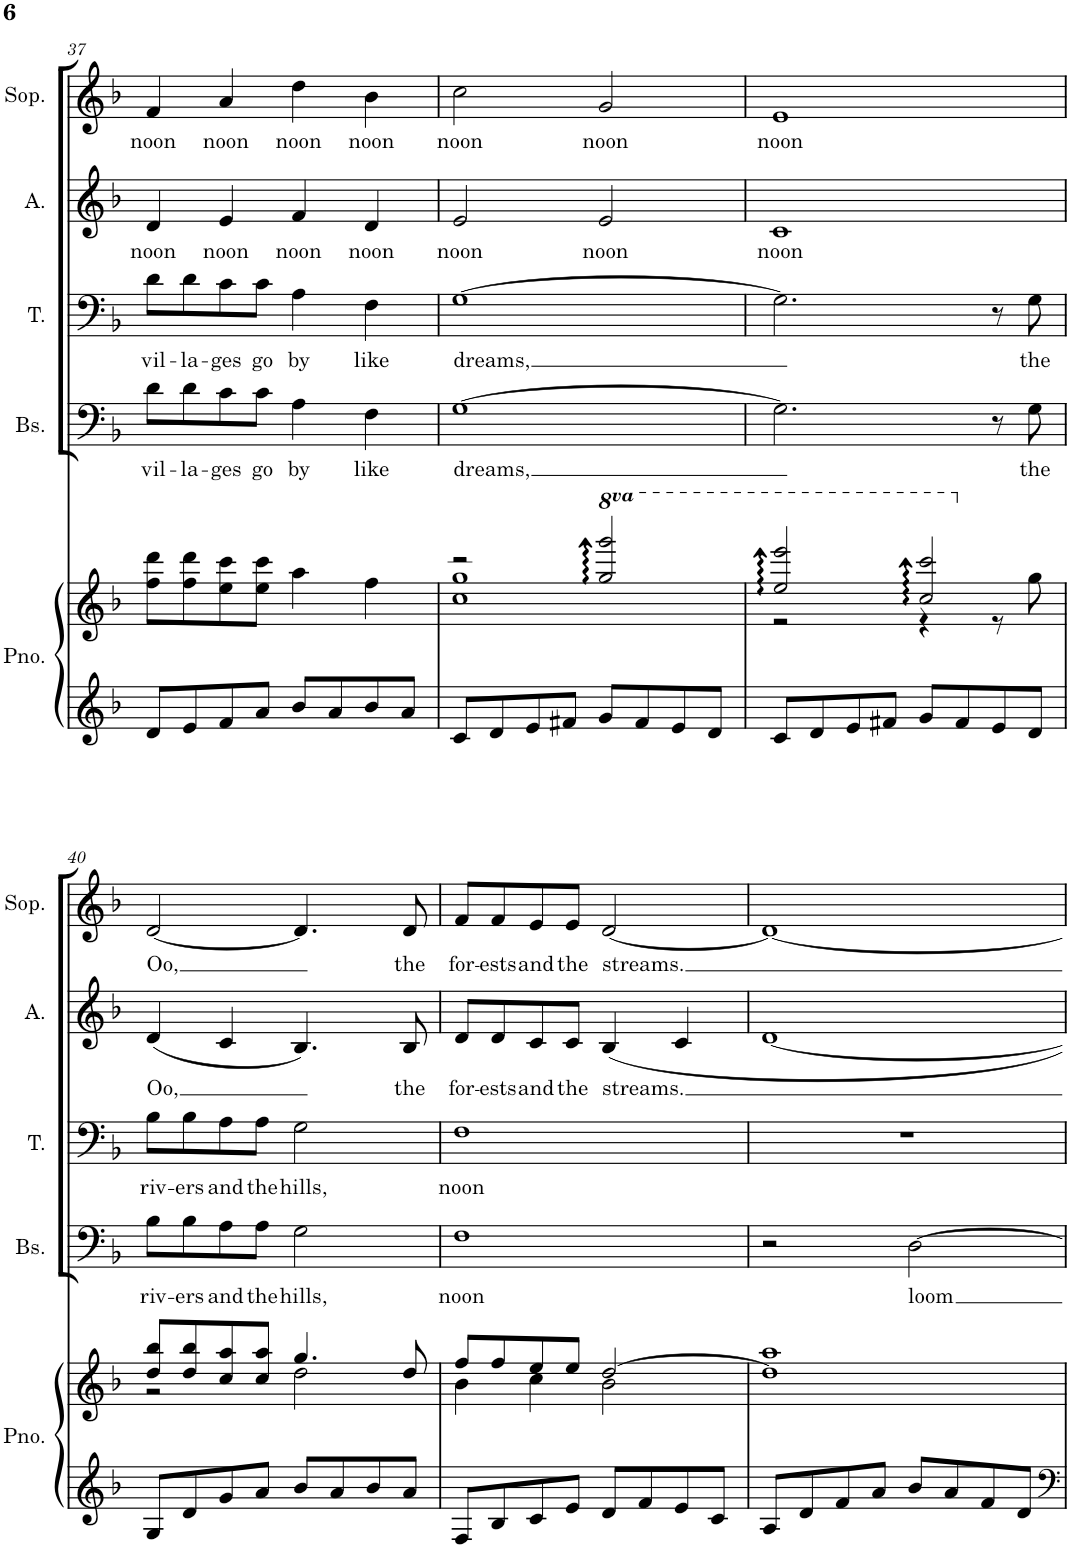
**kern	**kern	**kern	**text	**kern	**text	**kern	**text	**kern	**text
*part5	*part5	*part4	*part4	*part3	*part3	*part2	*part2	*part1	*part1
*staff6	*staff5	*staff4	*staff4	*staff3	*staff3	*staff2	*staff2	*staff1	*staff1
*I"Piano	*	*I"Bas	*	*I"Tenor	*	*I"Alt	*	*I"Sopraan	*
*I'Pno.	*	*I'Bs.	*	*I'T.	*	*I'A.	*	*I'Sop.	*
!!LO:PB:g=z
*clefG2	*clefG2	*clefF4	*	*clefF4	*	*clefG2	*	*clefG2	*
*k[b-]	*k[b-]	*k[b-]	*	*k[b-]	*	*k[b-]	*	*k[b-]	*
*M4/4	*M4/4	*M4/4	*	*M4/4	*	*M4/4	*	*M4/4	*
=37	=37	=37	=37	=37	=37	=37	=37	=37	=37
!	!	!	!LO:LY:b	!	!LO:LY:b	!	!LO:LY:b	!	!LO:LY:b
8d/L	8ff\ 8ddd\L	8d\L	vil-	8d\L	vil-	4d/	noon	4f/	noon
!	!	!	!LO:LY:b	!	!LO:LY:b	!	!	!	!
8e/	8ff\ 8ddd\	8d\	-la-	8d\	-la-	.	.	.	.
!	!	!	!LO:LY:b	!	!LO:LY:b	!	!LO:LY:b	!	!LO:LY:b
8f/	8ee\ 8ccc\	8c\	-ges	8c\	-ges	4e/	noon	4a/	noon
!	!	!	!LO:LY:b	!	!LO:LY:b	!	!	!	!
8a/J	8ee\ 8ccc\J	8c\J	go	8c\J	go	.	.	.	.
!	!	!	!LO:LY:b	!	!LO:LY:b	!	!LO:LY:b	!	!LO:LY:b
8b-/L	4aa\	4A\	by	4A\	by	4f/	noon	4dd\	noon
8a/	.	.	.	.	.	.	.	.	.
!	!	!	!LO:LY:b	!	!LO:LY:b	!	!LO:LY:b	!	!LO:LY:b
8b-/	4ff\	4F\	like	4F\	like	4d/	noon	4b-\	noon
8a/J	.	.	.	.	.	.	.	.	.
=38	=38	=38	=38	=38	=38	=38	=38	=38	=38
*	*^	*	*	*	*	*	*	*	*
!	!	!	!	!LO:LY:b	!	!LO:LY:b	!	!LO:LY:b	!	!LO:LY:b
8c/L	2r	1cc 1gg	[1G	dreams,	[1G	dreams,	2e/	noon	2cc\	noon
8d/	.	.	.	.	.	.	.	.	.	.
8e/	.	.	.	.	.	.	.	.	.	.
8f#X/J	.	.	.	.	.	.	.	.	.	.
*	*8va	*	*	*	*	*	*	*	*	*
!	!	!	!	!	!	!	!	!LO:LY:b	!	!LO:LY:b
8g/L	2ggg/ 2gggg/	.	.	.	.	.	2e/	noon	2g/	noon
8f#/	.	.	.	.	.	.	.	.	.	.
8e/	.	.	.	.	.	.	.	.	.	.
8d/J	.	.	.	.	.	.	.	.	.	.
=39	=39	=39	=39	=39	=39	=39	=39	=39	=39	=39
!	!	!	!	!	!	!	!	!LO:LY:b	!	!LO:LY:b
8c/L	2eee/ 2eeee/	2r	2.G\]	.	2.G\]	.	1c	noon	1e	noon
8d/	.	.	.	.	.	.	.	.	.	.
8e/	.	.	.	.	.	.	.	.	.	.
8f#X/J	.	.	.	.	.	.	.	.	.	.
8g/L	2ccc/ 2cccc/	4r	.	.	.	.	.	.	.	.
8f#/	.	.	.	.	.	.	.	.	.	.
*	*X8va	*	*	*	*	*	*	*	*	*
8e/	.	8r	8r	.	8r	.	.	.	.	.
!	!	!	!	!LO:LY:b	!	!LO:LY:b	!	!	!	!
8d/J	.	8gg\	8G\	the	8G\	the	.	.	.	.
!!LO:LB:g=z
=40	=40	=40	=40	=40	=40	=40	=40	=40	=40	=40
!	!	!	!	!LO:LY:b	!	!LO:LY:b	!	!LO:LY:b	!	!LO:LY:b
8G/L	8dd/ 8bb-/L	2r	8B-\L	riv-	8B-\L	riv-	(4d/	Oo,	[2d/	Oo,
!	!	!	!	!LO:LY:b	!	!LO:LY:b	!	!	!	!
8d/	8dd/ 8bb-/	.	8B-\	-ers	8B-\	-ers	.	.	.	.
!	!	!	!	!LO:LY:b	!	!LO:LY:b	!	!	!	!
8g/	8cc/ 8aa/	.	8A\	and	8A\	and	4c/	.	.	.
!	!	!	!	!LO:LY:b	!	!LO:LY:b	!	!	!	!
8a/J	8cc/ 8aa/J	.	8A\J	the	8A\J	the	.	.	.	.
!	!	!	!	!LO:LY:b	!	!LO:LY:b	!	!	!	!
8b-/L	4.gg/	2dd\	2G\	hills,	2G\	hills,	4.B-/)	.	4.d/]	.
8a/	.	.	.	.	.	.	.	.	.	.
8b-/	.	.	.	.	.	.	.	.	.	.
!	!	!	!	!	!	!	!	!LO:LY:b	!	!LO:LY:b
8a/J	8dd/	.	.	.	.	.	8B-/	the	8d/	the
=41	=41	=41	=41	=41	=41	=41	=41	=41	=41	=41
!	!	!	!	!LO:LY:b	!	!LO:LY:b	!	!LO:LY:b	!	!LO:LY:b
8F/L	8ff/L	4b-\	1F	noon	1F	noon	8d/L	for-	8f/L	for-
!	!	!	!	!	!	!	!	!LO:LY:b	!	!LO:LY:b
8B-/	8ff/	.	.	.	.	.	8d/	-ests	8f/	-ests
!	!	!	!	!	!	!	!	!LO:LY:b	!	!LO:LY:b
8c/	8ee/	4cc\	.	.	.	.	8c/	and	8e/	and
!	!	!	!	!	!	!	!	!LO:LY:b	!	!LO:LY:b
8e/J	8ee/J	.	.	.	.	.	8c/J	the	8e/J	the
!	!	!	!	!	!	!	!	!LO:LY:b	!	!LO:LY:b
8d/L	[2dd/	2b-\	.	.	.	.	4B-/	streams.	[2d/	streams.
8f/	.	.	.	.	.	.	.	.	.	.
8e/	.	.	.	.	.	.	4c/	.	.	.
8c/J	.	.	.	.	.	.	.	.	.	.
=42	=42	=42	=42	=42	=42	=42	=42	=42	=42	=42
8A/L	1aa	1dd]	2r	.	1r	.	[1d	.	1d_	.
8d/	.	.	.	.	.	.	.	.	.	.
8f/	.	.	.	.	.	.	.	.	.	.
8a/J	.	.	.	.	.	.	.	.	.	.
!	!	!	!	!LO:LY:b	!	!	!	!	!	!
8b-/L	.	.	[2D\	loom	.	.	.	.	.	.
8a/	.	.	.	.	.	.	.	.	.	.
8f/	.	.	.	.	.	.	.	.	.	.
8d/J	.	.	.	.	.	.	.	.	.	.
*	*v	*v	*	*	*	*	*	*	*	*
=	=	=	=	=	=	=	=	=	=
*-	*-	*-	*-	*-	*-	*-	*-	*-	*-
